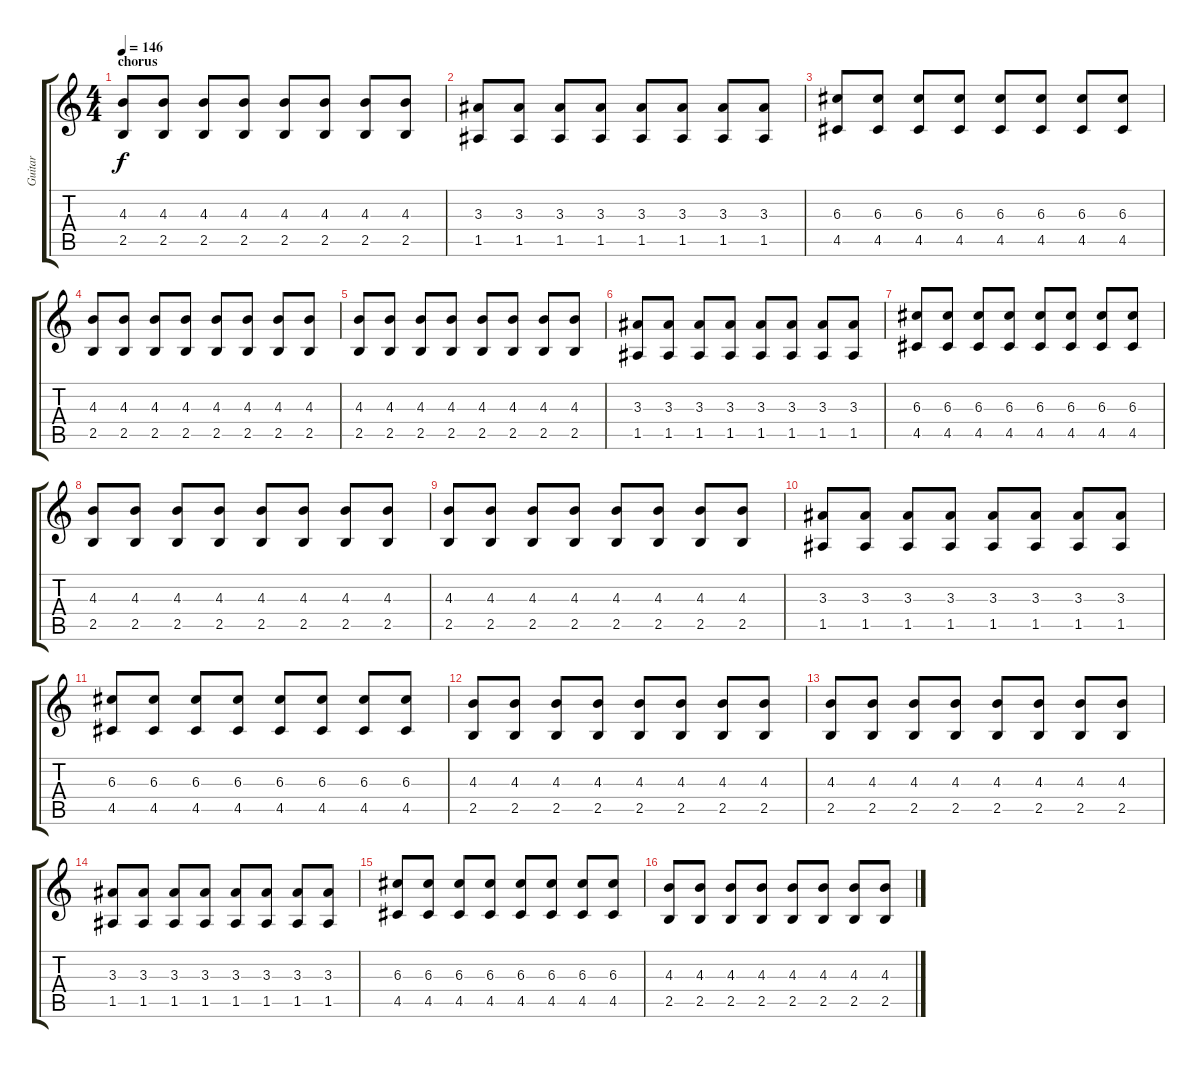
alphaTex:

\track ("Guitar" "Guitar") {instrument electricguitarclean}
\staff {score tabs}
\tuning (E4 B3 G3 D3 A2 E2) {hide}
\ts (4 4)
\section ("" "chorus")
\tempo 146
\clef g2
\ks c
(4.3 2.5).8{dy f instrument distortionguitar} (4.3 2.5).8 (4.3 2.5).8 (4.3 2.5).8 (4.3 2.5).8 (4.3 2.5).8 (4.3 2.5).8 (4.3 2.5).8 |
(3.3 1.5).8 (3.3 1.5).8 (3.3 1.5).8 (3.3 1.5).8 (3.3 1.5).8 (3.3 1.5).8 (3.3 1.5).8 (3.3 1.5).8 |
(6.3 4.5).8 (6.3 4.5).8 (6.3 4.5).8 (6.3 4.5).8 (6.3 4.5).8 (6.3 4.5).8 (6.3 4.5).8 (6.3 4.5).8 |
(4.3 2.5).8 (4.3 2.5).8 (4.3 2.5).8 (4.3 2.5).8 (4.3 2.5).8 (4.3 2.5).8 (4.3 2.5).8 (4.3 2.5).8 |
(4.3 2.5).8 (4.3 2.5).8 (4.3 2.5).8 (4.3 2.5).8 (4.3 2.5).8 (4.3 2.5).8 (4.3 2.5).8 (4.3 2.5).8 |
(3.3 1.5).8 (3.3 1.5).8 (3.3 1.5).8 (3.3 1.5).8 (3.3 1.5).8 (3.3 1.5).8 (3.3 1.5).8 (3.3 1.5).8 |
(6.3 4.5).8 (6.3 4.5).8 (6.3 4.5).8 (6.3 4.5).8 (6.3 4.5).8 (6.3 4.5).8 (6.3 4.5).8 (6.3 4.5).8 |
(4.3 2.5).8 (4.3 2.5).8 (4.3 2.5).8 (4.3 2.5).8 (4.3 2.5).8 (4.3 2.5).8 (4.3 2.5).8 (4.3 2.5).8 |
(4.3 2.5).8 (4.3 2.5).8 (4.3 2.5).8 (4.3 2.5).8 (4.3 2.5).8 (4.3 2.5).8 (4.3 2.5).8 (4.3 2.5).8 |
(3.3 1.5).8 (3.3 1.5).8 (3.3 1.5).8 (3.3 1.5).8 (3.3 1.5).8 (3.3 1.5).8 (3.3 1.5).8 (3.3 1.5).8 |
(6.3 4.5).8 (6.3 4.5).8 (6.3 4.5).8 (6.3 4.5).8 (6.3 4.5).8 (6.3 4.5).8 (6.3 4.5).8 (6.3 4.5).8 |
(4.3 2.5).8 (4.3 2.5).8 (4.3 2.5).8 (4.3 2.5).8 (4.3 2.5).8 (4.3 2.5).8 (4.3 2.5).8 (4.3 2.5).8 |
(4.3 2.5).8 (4.3 2.5).8 (4.3 2.5).8 (4.3 2.5).8 (4.3 2.5).8 (4.3 2.5).8 (4.3 2.5).8 (4.3 2.5).8 |
(3.3 1.5).8 (3.3 1.5).8 (3.3 1.5).8 (3.3 1.5).8 (3.3 1.5).8 (3.3 1.5).8 (3.3 1.5).8 (3.3 1.5).8 |
(6.3 4.5).8 (6.3 4.5).8 (6.3 4.5).8 (6.3 4.5).8 (6.3 4.5).8 (6.3 4.5).8 (6.3 4.5).8 (6.3 4.5).8 |
(4.3 2.5).8 (4.3 2.5).8 (4.3 2.5).8 (4.3 2.5).8 (4.3 2.5).8 (4.3 2.5).8 (4.3 2.5).8 (4.3 2.5).8
